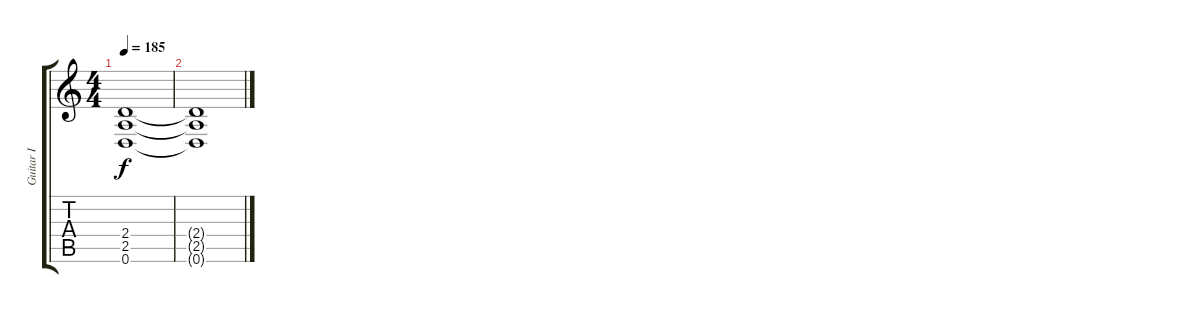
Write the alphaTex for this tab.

\track ("Guitar I" "Guitar I") {instrument distortionguitar}
\staff {score tabs}
\tuning (D4 A3 F3 C3 G2 D2) {hide}
\ts (4 4)
\tempo 185
\clef g2
\ks c
(2.4 2.5 0.6).1{dy f} |
(2.4{t} 2.5{t} 0.6{t}).1
